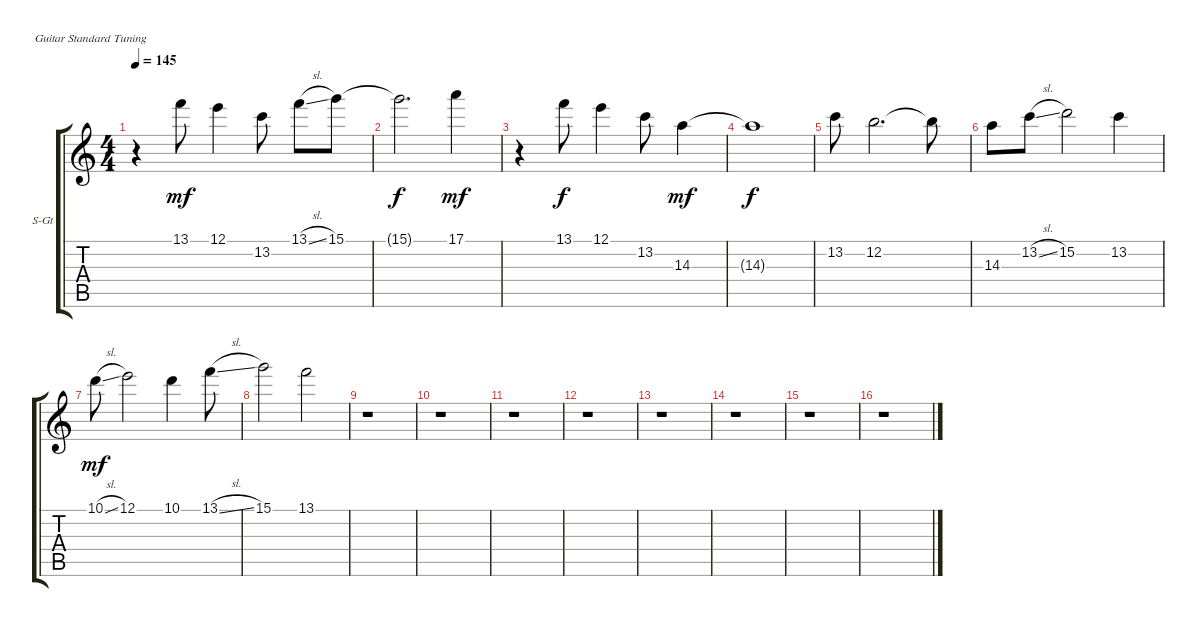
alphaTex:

\bracketExtendMode groupsimilarinstruments
\firstSystemTrackNameOrientation horizontal
\otherSystemsTrackNameOrientation horizontal
\track ("Solo" "S-Gt") {instrument lead2sawtooth}
\staff {score tabs}
\tuning (E4 B3 G3 D3 A2 E2)
\displaytranspose 12
\ts (4 4)
\tempo 145
\clef g2
\ks c
r.4{dy f} 13.1.8{dy mf} 12.1.4 13.2.8 13.1{sl}.8 15.1.8 |
15.1{t}.2{d dy f} 17.1.4{dy mf} |
r.4 13.1.8{dy f} 12.1.4 13.2.8 14.3.4{dy mf} |
14.3{t}.1{dy f} |
13.2.8 12.2.2{d} 12.2{t}.8 |
14.3.8 13.2{sl}.8 15.2.2 13.2.4 |
10.1{sl}.8{dy mf} 12.1.2 10.1.4 13.1{sl}.8 |
15.1.2 13.1.2 |
r.1 |
r.1 |
r.1 |
r.1 |
r.1 |
r.1 |
r.1 |
r.1
